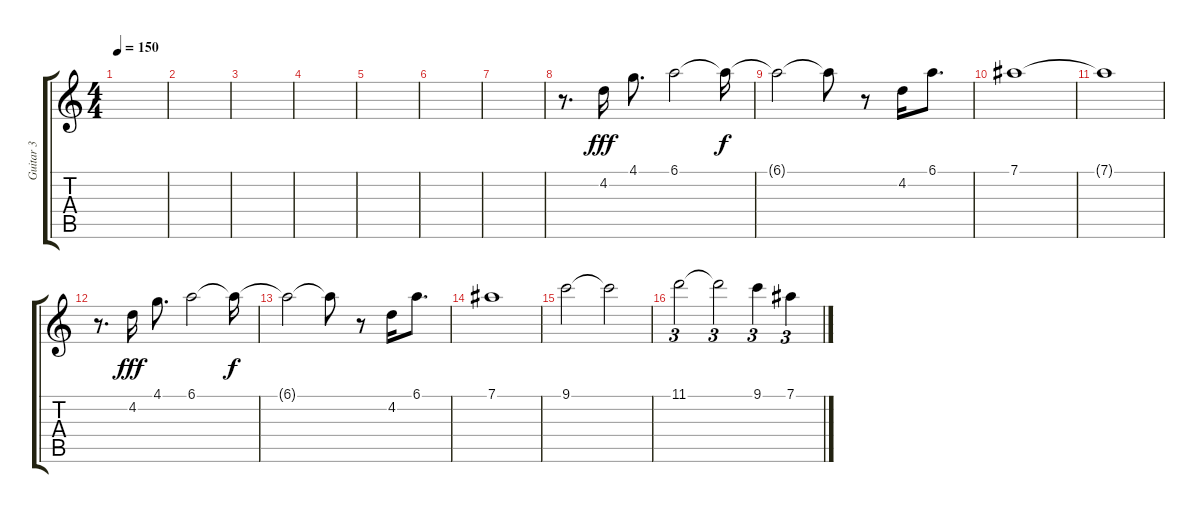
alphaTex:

\track ("Guitar 3" "Guitar 3") {instrument overdrivenguitar}
\staff {score tabs}
\tuning (Eb4 Bb3 Gb3 Db3 Ab2 Eb2) {hide}
\ts (4 4)
\tempo 150
\clef g2
\ks c
|
|
|
|
|
|
|
r.8{d volume 16 instrument trombone} 4.2.16{dy fff} 4.1.8{d} 6.1.2 6.1{t}.16{dy f} |
6.1{t}.2 6.1{t}.8 r.8 4.2.16 6.1.8{d} |
7.1.1 |
7.1{t}.1 |
r.8{d volume 16 instrument trombone} 4.2.16{dy fff} 4.1.8{d} 6.1.2 6.1{t}.16{dy f} |
6.1{t}.2 6.1{t}.8 r.8 4.2.16 6.1.8{d} |
7.1.1 |
9.1.2 9.1{t}.2 |
11.1.2{tu (3 2)} 11.1{t}.2{tu (3 2)} 9.1.4{tu (3 2)} 7.1.4{tu (3 2)}
